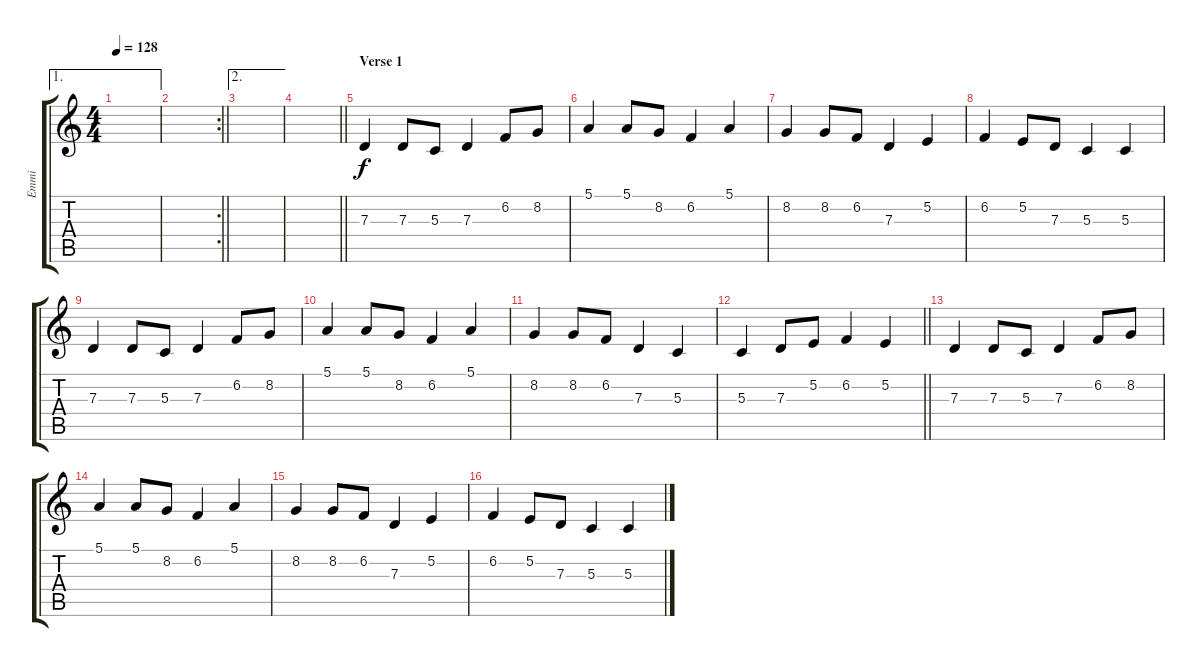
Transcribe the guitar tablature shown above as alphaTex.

\track ("Emmi" "Emmi") {instrument clavinet}
\staff {score tabs}
\tuning (E4 B3 G3 D3 A2 E2) {hide}
\ae 1
\ts (4 4)
\tempo 128
\clef g2
\ks c
|
\rc 2
\barLineRight lightlight
|
\ae 2
|
\barLineRight lightlight
|
\section ("" "Verse 1")
7.3.4 7.3.8 5.3.8 7.3.4 6.2.8 8.2.8 |
5.1.4 5.1.8 8.2.8 6.2.4 5.1.4 |
8.2.4 8.2.8 6.2.8 7.3.4 5.2.4 |
6.2.4 5.2.8 7.3.8 5.3.4 5.3.4 |
7.3.4 7.3.8 5.3.8 7.3.4 6.2.8 8.2.8 |
5.1.4 5.1.8 8.2.8 6.2.4 5.1.4 |
8.2.4 8.2.8 6.2.8 7.3.4 5.3.4 |
\barLineRight lightlight
5.3.4 7.3.8 5.2.8 6.2.4 5.2.4 |
\section ("" "")
7.3.4 7.3.8 5.3.8 7.3.4 6.2.8 8.2.8 |
5.1.4 5.1.8 8.2.8 6.2.4 5.1.4 |
8.2.4 8.2.8 6.2.8 7.3.4 5.2.4 |
6.2.4 5.2.8 7.3.8 5.3.4 5.3.4
